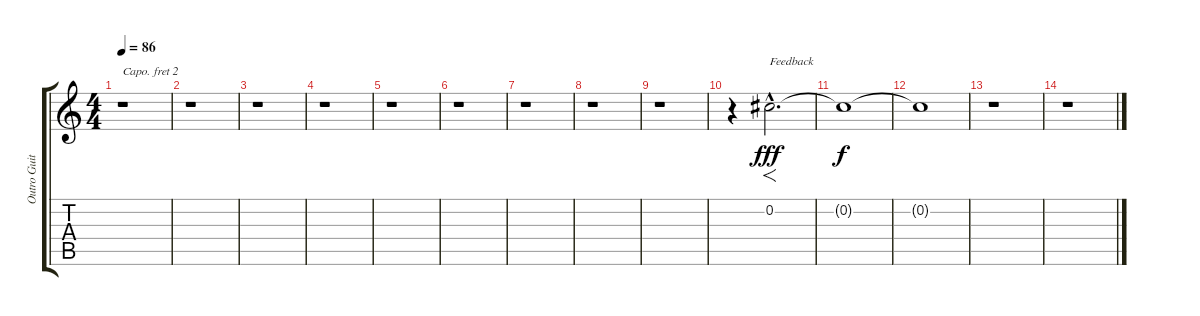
\track ("Outro Guitar 1" "Outro Guit") {instrument overdrivenguitar}
\staff {score tabs}
\capo 2
\tuning (E4 B3 G3 D3 A2 E2) {hide}
\ts (4 4)
\tempo 86
\clef g2
\ks c
r.1{dy fff} |
r.1 |
r.1 |
r.1 |
r.1 |
r.1 |
r.1 |
r.1 |
r.1 |
r.4 0.2{hac}.2{f d txt "Feedback"} |
0.2{t}.1{dy f} |
0.2{t}.1 |
r.1 |
r.1
